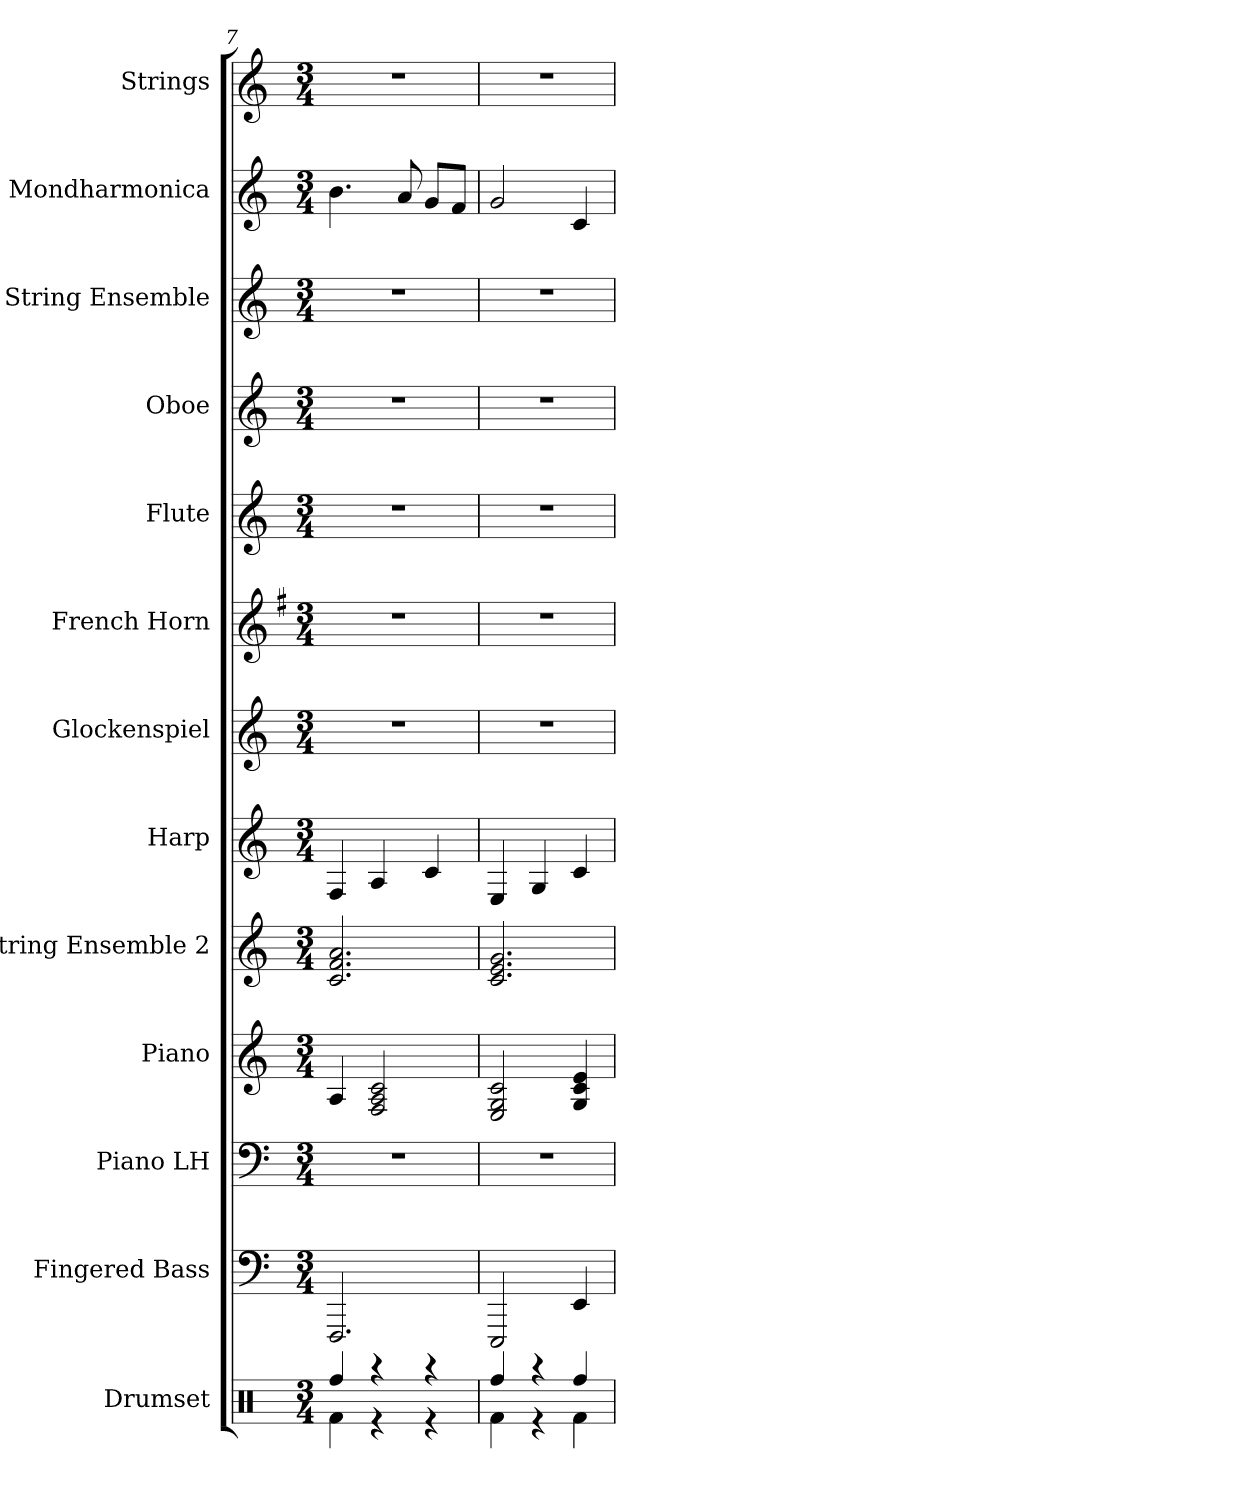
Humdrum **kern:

**kern	**kern	**kern	**kern	**kern	**kern	**kern	**kern	**kern	**kern	**kern	**kern	**kern
*part13	*part12	*part11	*part10	*part9	*part8	*part7	*part6	*part5	*part4	*part3	*part2	*part1
*staff13	*staff12	*staff11	*staff10	*staff9	*staff8	*staff7	*staff6	*staff5	*staff4	*staff3	*staff2	*staff1
*I"Drumset	*I"Fingered Bass	*I"Piano LH	*I"Piano	*I"String Ensemble 2	*I"Harp	*I"Glockenspiel	*I"French Horn	*I"Flute	*I"Oboe	*I"String Ensemble	*I"Mondharmonica	*I"Strings
*I'Drumset	*I'Fingered Bass	*I'Piano LH	*I'Piano	*I'String Ensemble 2	*I'Harp	*I'Glockenspiel	*I'French Horn	*I'Flute	*I'Oboe	*I'String Ensemble	*I'Mondharmonica	*I'Strings
!!LO:PB:g=z
*clefX	*clefF4	*clefF4	*clefG2	*clefG2	*clefG2	*clefG2	*clefG2	*clefG2	*clefG2	*clefG2	*clefG2	*clefG2
*	*ITrd-7c-12	*	*	*	*	*ITrd7c12	*ITrd4c7	*	*	*	*	*
*k[]	*k[]	*k[]	*k[]	*k[]	*k[]	*k[]	*k[]	*k[]	*k[]	*k[]	*k[]	*k[]
*M3/4	*M3/4	*M3/4	*M3/4	*M3/4	*M3/4	*M3/4	*M3/4	*M3/4	*M3/4	*M3/4	*M3/4	*M3/4
=7	=7	=7	=7	=7	=7	=7	=7	=7	=7	=7	=7	=7
*^	*	*	*	*	*	*	*	*	*	*	*	*
4Rff/	4Rf\	2.FF/	2.r	4A/	2.c/ 2.f/ 2.a/	4F/	2.r	2.r	2.r	2.r	2.r	4.b\	2.r
4r	4r	.	.	2F/ 2A/ 2c/	.	4A/	.	.	.	.	.	.	.
.	.	.	.	.	.	.	.	.	.	.	.	8a/	.
4r	4r	.	.	.	.	4c/	.	.	.	.	.	8g/L	.
.	.	.	.	.	.	.	.	.	.	.	.	8f/J	.
=8	=8	=8	=8	=8	=8	=8	=8	=8	=8	=8	=8	=8	=8
4Rff/	4Rf\	2EE/	2.r	2E/ 2G/ 2c/	2.c/ 2.e/ 2.g/	4E/	2.r	2.r	2.r	2.r	2.r	2g/	2.r
4r	4r	.	.	.	.	4G/	.	.	.	.	.	.	.
4Rff/	4Rf\	4E/	.	4G/ 4c/ 4e/	.	4c/	.	.	.	.	.	4c/	.
*v	*v	*	*	*	*	*	*	*	*	*	*	*	*
=	=	=	=	=	=	=	=	=	=	=	=	=
*-	*-	*-	*-	*-	*-	*-	*-	*-	*-	*-	*-	*-
